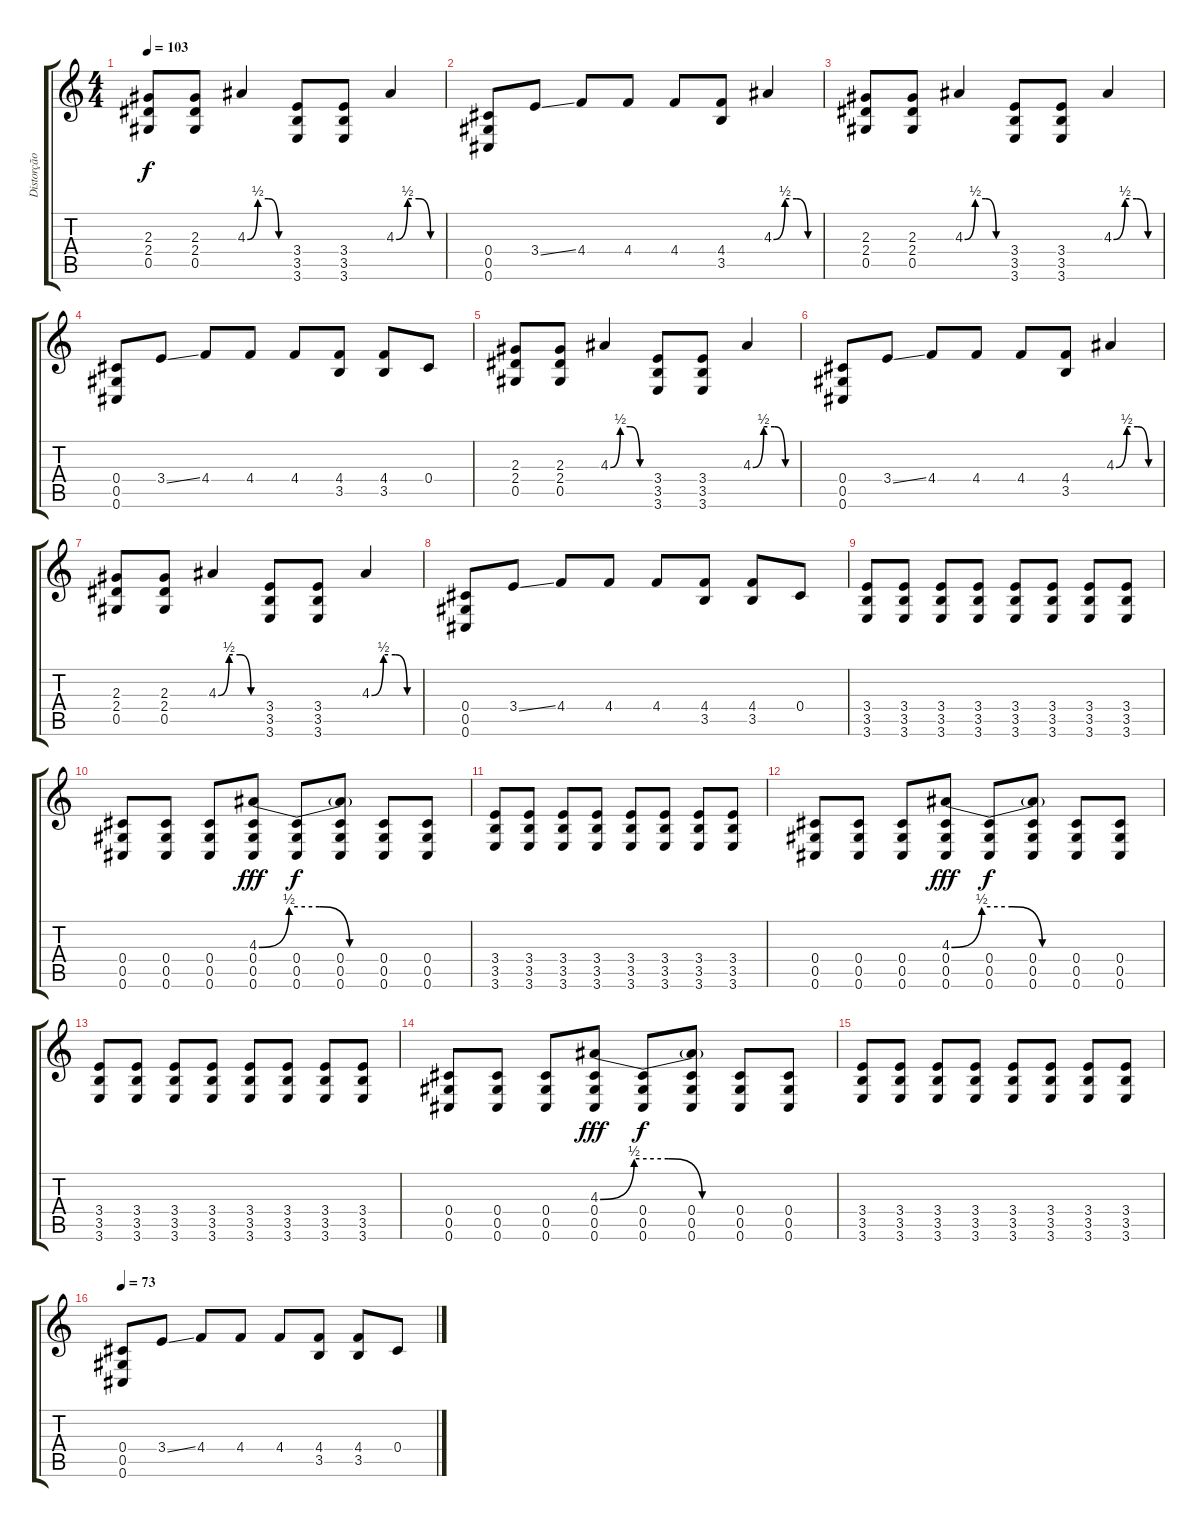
\track ("Distorção" "Distorção") {instrument overdrivenguitar}
\staff {score tabs}
\tuning (Eb4 Bb3 Gb3 Db3 Ab2 Db2) {hide}
\ts (4 4)
\tempo 103
\clef g2
\ks c
(2.3 2.4 0.5).8{dy f} (2.3 2.4 0.5).8 4.3{be (custom 0 0 15 2 30 2 45 0 60 0)}.4 (3.4 3.5 3.6).8 (3.4 3.5 3.6).8 4.3{be (custom 0 0 15 2 30 2 45 0 60 0)}.4 |
(0.4 0.5 0.6).8 3.4{ss}.8 4.4.8 4.4.8 4.4.8 (4.4 3.5).8 4.3{be (custom 0 0 15 2 30 2 45 0 60 0)}.4 |
(2.3 2.4 0.5).8 (2.3 2.4 0.5).8 4.3{be (custom 0 0 15 2 30 2 45 0 60 0)}.4 (3.4 3.5 3.6).8 (3.4 3.5 3.6).8 4.3{be (custom 0 0 15 2 30 2 45 0 60 0)}.4 |
(0.4 0.5 0.6).8 3.4{ss}.8 4.4.8 4.4.8 4.4.8 (4.4 3.5).8 (4.4 3.5).8 0.4.8 |
(2.3 2.4 0.5).8 (2.3 2.4 0.5).8 4.3{be (custom 0 0 15 2 30 2 45 0 60 0)}.4 (3.4 3.5 3.6).8 (3.4 3.5 3.6).8 4.3{be (custom 0 0 15 2 30 2 45 0 60 0)}.4 |
(0.4 0.5 0.6).8 3.4{ss}.8 4.4.8 4.4.8 4.4.8 (4.4 3.5).8 4.3{be (custom 0 0 15 2 30 2 45 0 60 0)}.4 |
(2.3 2.4 0.5).8 (2.3 2.4 0.5).8 4.3{be (custom 0 0 15 2 30 2 45 0 60 0)}.4 (3.4 3.5 3.6).8 (3.4 3.5 3.6).8 4.3{be (custom 0 0 15 2 30 2 45 0 60 0)}.4 |
(0.4 0.5 0.6).8 3.4{ss}.8 4.4.8 4.4.8 4.4.8 (4.4 3.5).8 (4.4 3.5).8 0.4.8 |
(3.4 3.5 3.6).8 (3.4 3.5 3.6).8 (3.4 3.5 3.6).8 (3.4 3.5 3.6).8 (3.4 3.5 3.6).8 (3.4 3.5 3.6).8 (3.4 3.5 3.6).8 (3.4 3.5 3.6).8 |
(0.4 0.5 0.6).8 (0.4 0.5 0.6).8 (0.4 0.5 0.6).8 (4.3{be (custom 0 0 15 2 30 2 45 0 60 0)} 0.4 0.5 0.6).8{dy fff} (0.4 0.5 0.6).8{dy f} (4.3{t} 0.4 0.5 0.6).8 (0.4 0.5 0.6).8 (0.4 0.5 0.6).8 |
(3.4 3.5 3.6).8 (3.4 3.5 3.6).8 (3.4 3.5 3.6).8 (3.4 3.5 3.6).8 (3.4 3.5 3.6).8 (3.4 3.5 3.6).8 (3.4 3.5 3.6).8 (3.4 3.5 3.6).8 |
(0.4 0.5 0.6).8 (0.4 0.5 0.6).8 (0.4 0.5 0.6).8 (4.3{be (custom 0 0 15 2 30 2 45 0 60 0)} 0.4 0.5 0.6).8{dy fff} (0.4 0.5 0.6).8{dy f} (4.3{t} 0.4 0.5 0.6).8 (0.4 0.5 0.6).8 (0.4 0.5 0.6).8 |
(3.4 3.5 3.6).8 (3.4 3.5 3.6).8 (3.4 3.5 3.6).8 (3.4 3.5 3.6).8 (3.4 3.5 3.6).8 (3.4 3.5 3.6).8 (3.4 3.5 3.6).8 (3.4 3.5 3.6).8 |
(0.4 0.5 0.6).8 (0.4 0.5 0.6).8 (0.4 0.5 0.6).8 (4.3{be (custom 0 0 15 2 30 2 45 0 60 0)} 0.4 0.5 0.6).8{dy fff} (0.4 0.5 0.6).8{dy f} (4.3{t} 0.4 0.5 0.6).8 (0.4 0.5 0.6).8 (0.4 0.5 0.6).8 |
(3.4 3.5 3.6).8 (3.4 3.5 3.6).8 (3.4 3.5 3.6).8 (3.4 3.5 3.6).8 (3.4 3.5 3.6).8 (3.4 3.5 3.6).8 (3.4 3.5 3.6).8 (3.4 3.5 3.6).8 |
\tempo 73
(0.4 0.5 0.6).8 3.4{ss}.8 4.4.8 4.4.8 4.4.8 (4.4 3.5).8 (4.4 3.5).8 0.4.8
